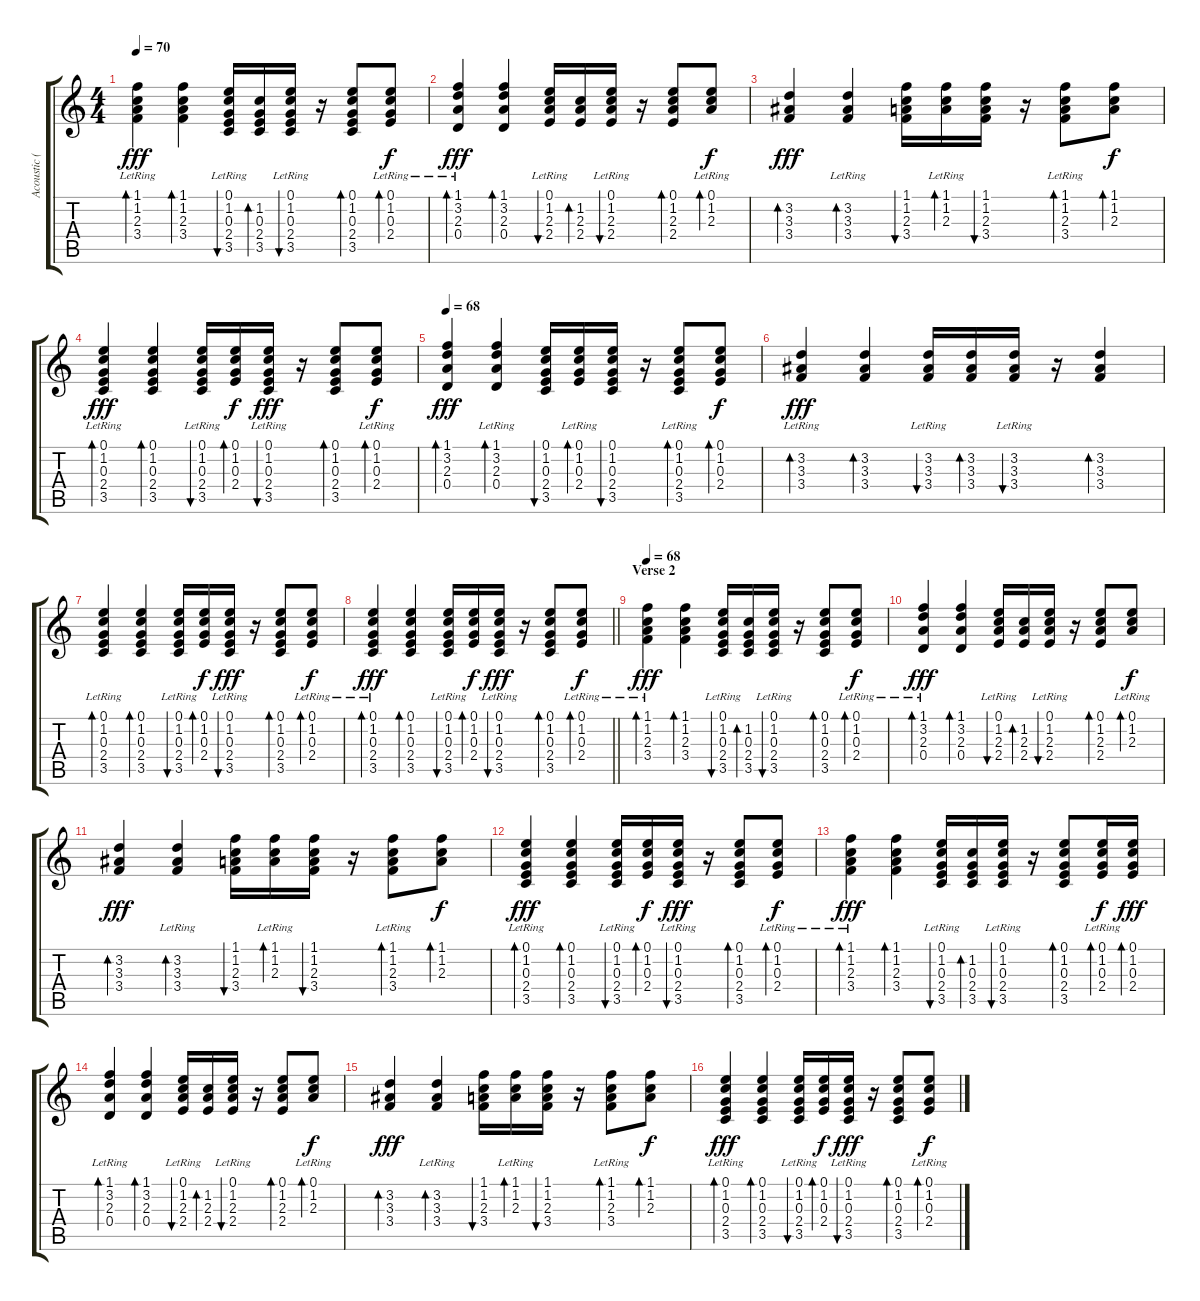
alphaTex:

\track ("Acoustic (Gabby)" "Acoustic (") {instrument acousticguitarsteel}
\staff {score tabs}
\tuning (E4 B3 G3 D3 A2 E2) {hide}
\ts (4 4)
\tempo 70
\clef g2
\ks c
(1.1 1.2{lr} 2.3 3.4).4{bd 30 dy fff} (1.1 1.2 2.3 3.4).4{bd 30} (0.1 1.2{lr} 0.3 2.4 3.5).16{bu 30} (1.2 0.3 2.4 3.5).16{bd 30} (0.1 1.2{lr} 0.3 2.4 3.5).16{bu 30} r.16 (0.1 1.2 0.3 2.4 3.5).8{bd 30} (0.1 1.2 0.3 2.4{lr}).8{bd 30 dy f} |
(1.1 3.2 2.3{lr} 0.4).4{bd 30 dy fff} (1.1 3.2 2.3 0.4).4{bd 30} (0.1 1.2 2.3{lr} 2.4).16{bu 30} (1.2 2.3 2.4).16{bd 30} (0.1 1.2 2.3{lr} 2.4).16{bu 30} r.16 (0.1 1.2 2.3 2.4).8{bd 30} (0.1 1.2 2.3{lr}).8{bd 30 dy f} |
(3.2 3.3 3.4).4{bd 30 dy fff} (3.2 3.3{lr} 3.4).4{bd 30} (1.1 1.2 2.3 3.4).16{bu 30} (1.1 1.2 2.3{lr}).16{bd 30} (1.1 1.2 2.3 3.4).16{bu 30} r.16 (1.1 1.2 2.3{lr} 3.4).8{bd 30} (1.1 1.2 2.3).8{bd 30 dy f} |
(0.1 1.2 0.3 2.4{lr} 3.5).4{bd 30 dy fff} (0.1 1.2 0.3 2.4 3.5).4{bd 30} (0.1 1.2 0.3 2.4{lr} 3.5).16{bu 30} (0.1 1.2 0.3 2.4).16{bd 30 dy f} (0.1 1.2 0.3 2.4{lr} 3.5).16{bu 30 dy fff} r.16 (0.1 1.2 0.3 2.4 3.5).8{bd 30} (0.1 1.2 0.3 2.4{lr}).8{bd 30 dy f} |
\tempo 68
(1.1 3.2 2.3 0.4).4{bd 30 dy fff} (1.1 3.2 2.3 0.4{lr}).4{bd 30} (0.1 1.2 0.3 2.4 3.5).16{bu 30} (0.1 1.2 0.3 2.4{lr}).16{bd 30} (0.1 1.2 0.3 2.4 3.5).16{bu 30} r.16 (0.1 1.2 0.3 2.4{lr} 3.5).8{bd 30} (0.1 1.2 0.3 2.4).8{bd 30 dy f} |
(3.2 3.3 3.4{lr}).4{bd 30 dy fff} (3.2 3.3 3.4).4{bd 30} (3.2 3.3 3.4{lr}).16{bu 30} (3.2 3.3 3.4).16{bd 30} (3.2 3.3 3.4{lr}).16{bu 30} r.16 (3.2 3.3 3.4).4{bd 30} |
(0.1 1.2 0.3 2.4{lr} 3.5).4{bd 30} (0.1 1.2 0.3 2.4 3.5).4{bd 30} (0.1 1.2 0.3 2.4{lr} 3.5).16{bu 30} (0.1 1.2 0.3 2.4).16{bd 30 dy f} (0.1 1.2 0.3 2.4{lr} 3.5).16{bu 30 dy fff} r.16 (0.1 1.2 0.3 2.4 3.5).8{bd 30} (0.1 1.2 0.3 2.4{lr}).8{bd 30 dy f} |
\barLineRight lightlight
(0.1 1.2 0.3 2.4{lr} 3.5).4{bd 30 dy fff} (0.1 1.2 0.3 2.4 3.5).4{bd 30} (0.1 1.2 0.3 2.4{lr} 3.5).16{bu 30} (0.1 1.2 0.3 2.4).16{bd 30 dy f} (0.1 1.2 0.3 2.4{lr} 3.5).16{bu 30 dy fff} r.16 (0.1 1.2 0.3 2.4 3.5).8{bd 30} (0.1 1.2 0.3 2.4{lr}).8{bd 30 dy f} |
\section ("" "Verse 2")
\tempo 68
(1.1 1.2{lr} 2.3 3.4).4{bd 30 dy fff} (1.1 1.2 2.3 3.4).4{bd 30} (0.1 1.2{lr} 0.3 2.4 3.5).16{bu 30} (1.2 0.3 2.4 3.5).16{bd 30} (0.1 1.2{lr} 0.3 2.4 3.5).16{bu 30} r.16 (0.1 1.2 0.3 2.4 3.5).8{bd 30} (0.1 1.2 0.3 2.4{lr}).8{bd 30 dy f} |
(1.1 3.2 2.3{lr} 0.4).4{bd 30 dy fff} (1.1 3.2 2.3 0.4).4{bd 30} (0.1 1.2 2.3{lr} 2.4).16{bu 30} (1.2 2.3 2.4).16{bd 30} (0.1 1.2 2.3{lr} 2.4).16{bu 30} r.16 (0.1 1.2 2.3 2.4).8{bd 30} (0.1 1.2 2.3{lr}).8{bd 30 dy f} |
(3.2 3.3 3.4).4{bd 30 dy fff} (3.2 3.3{lr} 3.4).4{bd 30} (1.1 1.2 2.3 3.4).16{bu 30} (1.1 1.2 2.3{lr}).16{bd 30} (1.1 1.2 2.3 3.4).16{bu 30} r.16 (1.1 1.2 2.3{lr} 3.4).8{bd 30} (1.1 1.2 2.3).8{bd 30 dy f} |
(0.1 1.2 0.3 2.4{lr} 3.5).4{bd 30 dy fff} (0.1 1.2 0.3 2.4 3.5).4{bd 30} (0.1 1.2 0.3 2.4{lr} 3.5).16{bu 30} (0.1 1.2 0.3 2.4).16{bd 30 dy f} (0.1 1.2 0.3 2.4{lr} 3.5).16{bu 30 dy fff} r.16 (0.1 1.2 0.3 2.4 3.5).8{bd 30} (0.1 1.2 0.3 2.4{lr}).8{bd 30 dy f} |
(1.1 1.2{lr} 2.3 3.4).4{bd 30 dy fff} (1.1 1.2 2.3 3.4).4{bd 30} (0.1 1.2{lr} 0.3 2.4 3.5).16{bu 30} (1.2 0.3 2.4 3.5).16{bd 30} (0.1 1.2{lr} 0.3 2.4 3.5).16{bu 30} r.16 (0.1 1.2 0.3 2.4 3.5).8{bd 30} (0.1 1.2 0.3 2.4{lr}).16{bd 30 dy f} (0.1 1.2 0.3 2.4).16{bd 30 dy fff} |
(1.1 3.2 2.3{lr} 0.4).4{bd 30} (1.1 3.2 2.3 0.4).4{bd 30} (0.1 1.2 2.3{lr} 2.4).16{bu 30} (1.2 2.3 2.4).16{bd 30} (0.1 1.2 2.3{lr} 2.4).16{bu 30} r.16 (0.1 1.2 2.3 2.4).8{bd 30} (0.1 1.2 2.3{lr}).8{bd 30 dy f} |
(3.2 3.3 3.4).4{bd 30 dy fff} (3.2 3.3{lr} 3.4).4{bd 30} (1.1 1.2 2.3 3.4).16{bu 30} (1.1 1.2 2.3{lr}).16{bd 30} (1.1 1.2 2.3 3.4).16{bu 30} r.16 (1.1 1.2 2.3{lr} 3.4).8{bd 30} (1.1 1.2 2.3).8{bd 30 dy f} |
(0.1 1.2 0.3 2.4{lr} 3.5).4{bd 30 dy fff} (0.1 1.2 0.3 2.4 3.5).4{bd 30} (0.1 1.2 0.3 2.4{lr} 3.5).16{bu 30} (0.1 1.2 0.3 2.4).16{bd 30 dy f} (0.1 1.2 0.3 2.4{lr} 3.5).16{bu 30 dy fff} r.16 (0.1 1.2 0.3 2.4 3.5).8{bd 30} (0.1 1.2 0.3 2.4{lr}).8{bd 30 dy f}
